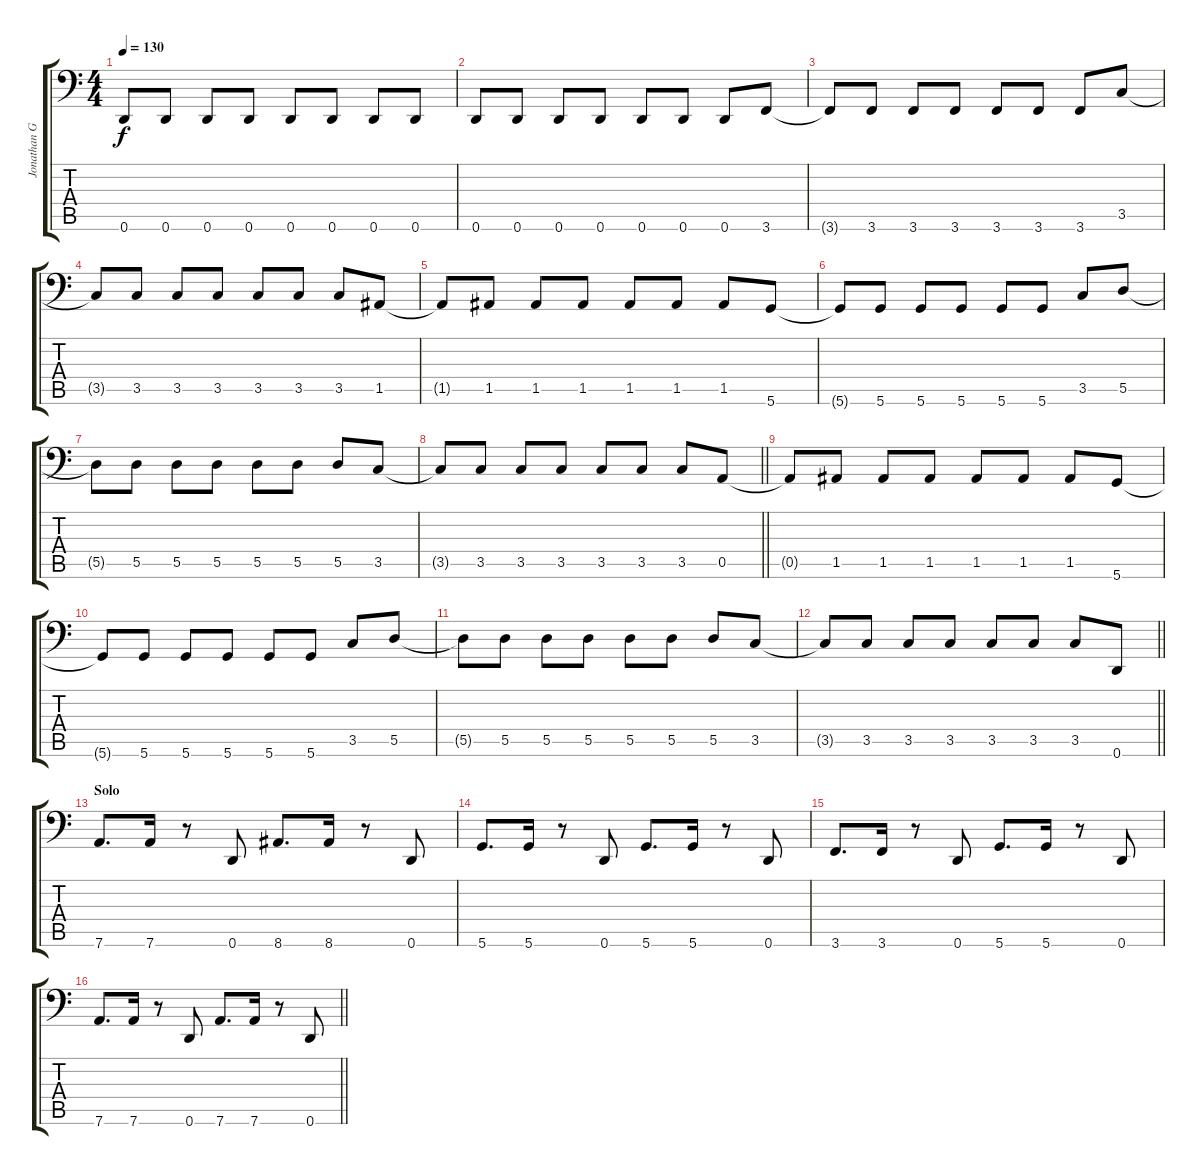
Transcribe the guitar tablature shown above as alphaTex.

\track ("Jonathan Gallan" "Jonathan G") {instrument electricbassfinger}
\staff {score tabs}
\tuning (E3 B2 G2 D2 A1 D1) {hide}
\ts (4 4)
\tempo 130
\clef f4
\ks c
0.6.8{dy f} 0.6.8 0.6.8 0.6.8 0.6.8 0.6.8 0.6.8 0.6.8 |
0.6.8 0.6.8 0.6.8 0.6.8 0.6.8 0.6.8 0.6.8 3.6.8 |
3.6{t}.8 3.6.8 3.6.8 3.6.8 3.6.8 3.6.8 3.6.8 3.5.8 |
3.5{t}.8 3.5.8 3.5.8 3.5.8 3.5.8 3.5.8 3.5.8 1.5.8 |
1.5{t}.8 1.5.8 1.5.8 1.5.8 1.5.8 1.5.8 1.5.8 5.6.8 |
5.6{t}.8 5.6.8 5.6.8 5.6.8 5.6.8 5.6.8 3.5.8 5.5.8 |
5.5{t}.8 5.5.8 5.5.8 5.5.8 5.5.8 5.5.8 5.5.8 3.5.8 |
\barLineRight lightlight
3.5{t}.8 3.5.8 3.5.8 3.5.8 3.5.8 3.5.8 3.5.8 0.5.8 |
0.5{t}.8 1.5.8 1.5.8 1.5.8 1.5.8 1.5.8 1.5.8 5.6.8 |
5.6{t}.8 5.6.8 5.6.8 5.6.8 5.6.8 5.6.8 3.5.8 5.5.8 |
5.5{t}.8 5.5.8 5.5.8 5.5.8 5.5.8 5.5.8 5.5.8 3.5.8 |
\barLineRight lightlight
3.5{t}.8 3.5.8 3.5.8 3.5.8 3.5.8 3.5.8 3.5.8 0.6.8 |
\section ("" "Solo")
7.6.8{d} 7.6.16 r.8 0.6.8 8.6.8{d} 8.6.16 r.8 0.6.8 |
5.6.8{d} 5.6.16 r.8 0.6.8 5.6.8{d} 5.6.16 r.8 0.6.8 |
3.6.8{d} 3.6.16 r.8 0.6.8 5.6.8{d} 5.6.16 r.8 0.6.8 |
\barLineRight lightlight
7.6.8{d} 7.6.16 r.8 0.6.8 7.6.8{d} 7.6.16 r.8 0.6.8
